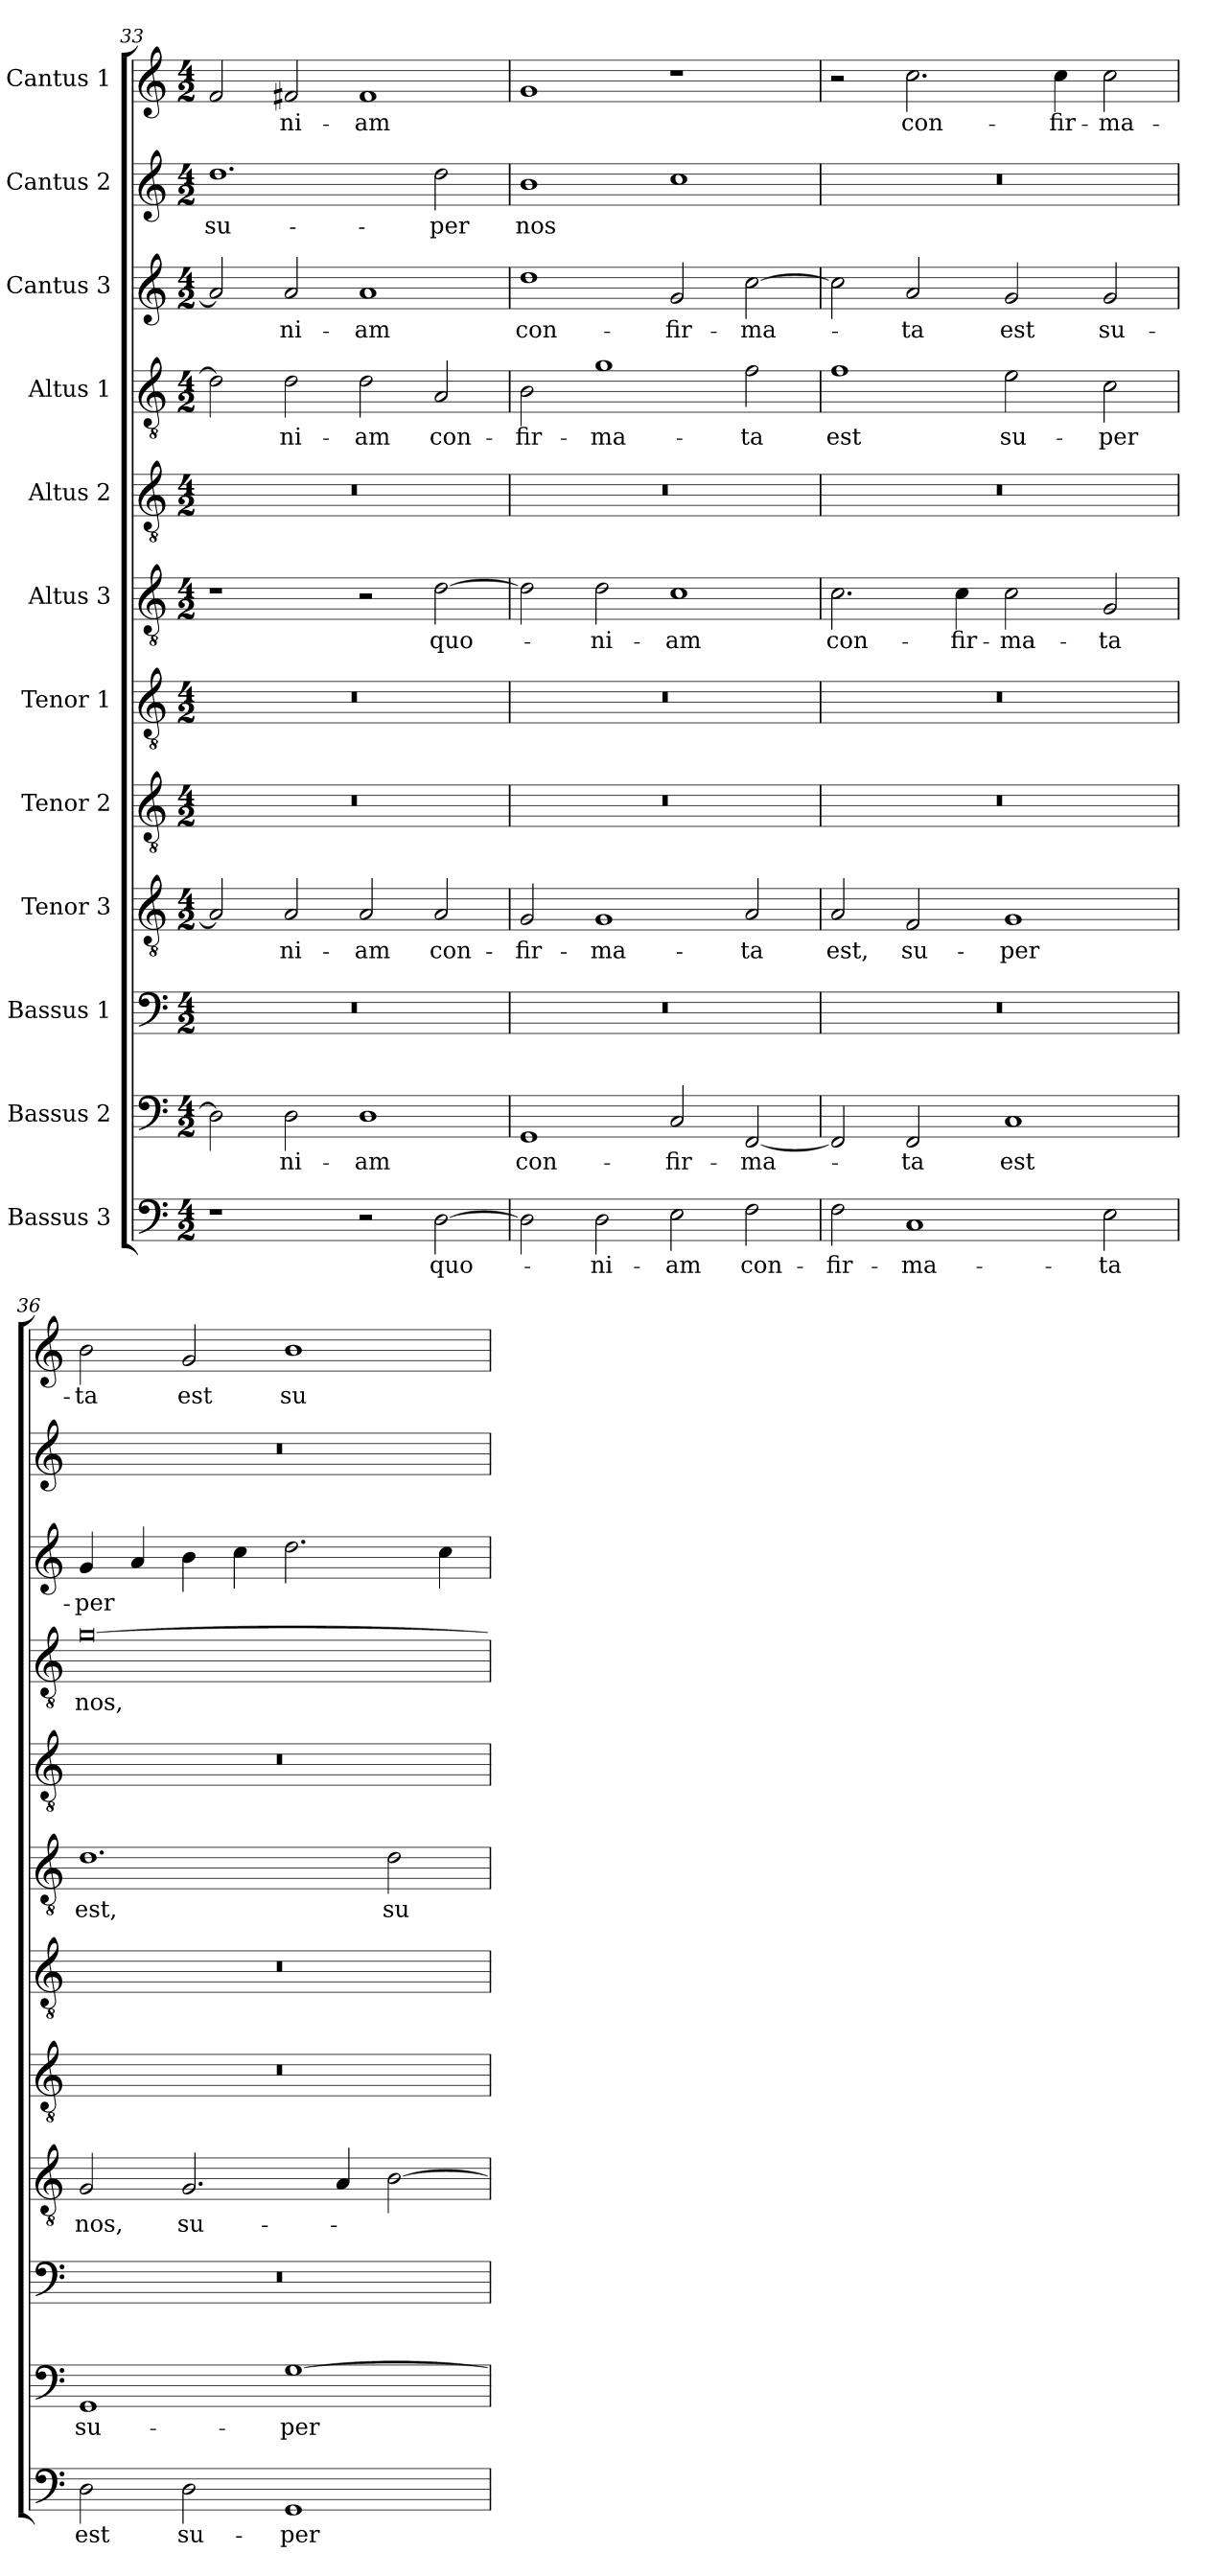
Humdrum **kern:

**kern	**text	**kern	**text	**kern	**kern	**text	**kern	**kern	**kern	**text	**kern	**kern	**text	**kern	**text	**kern	**text	**kern	**text
*part12	*part12	*part11	*part11	*part10	*part9	*part9	*part8	*part7	*part6	*part6	*part5	*part4	*part4	*part3	*part3	*part2	*part2	*part1	*part1
*staff12	*staff12	*staff11	*staff11	*staff10	*staff9	*staff9	*staff8	*staff7	*staff6	*staff6	*staff5	*staff4	*staff4	*staff3	*staff3	*staff2	*staff2	*staff1	*staff1
*I"Bassus 3	*	*I"Bassus 2	*	*I"Bassus 1	*I"Tenor 3	*	*I"Tenor 2	*I"Tenor 1	*I"Altus 3	*	*I"Altus 2	*I"Altus 1	*	*I"Cantus 3	*	*I"Cantus 2	*	*I"Cantus 1	*
*clefF4	*	*clefF4	*	*clefF4	*clefGv2	*	*clefGv2	*clefGv2	*clefGv2	*	*clefGv2	*clefGv2	*	*clefG2	*	*clefG2	*	*clefG2	*
*k[]	*	*k[]	*	*k[]	*k[]	*	*k[]	*k[]	*k[]	*	*k[]	*k[]	*	*k[]	*	*k[]	*	*k[]	*
*C:	*	*C:	*	*C:	*C:	*	*C:	*C:	*C:	*	*C:	*C:	*	*C:	*	*C:	*	*C:	*
*M4/2	*	*M4/2	*	*M4/2	*M4/2	*	*M4/2	*M4/2	*M4/2	*	*M4/2	*M4/2	*	*M4/2	*	*M4/2	*	*M4/2	*
=33	=33	=33	=33	=33	=33	=33	=33	=33	=33	=33	=33	=33	=33	=33	=33	=33	=33	=33	=33
!	!	!	!	!	!	!	!	!	!	!	!	!	!	!	!	!	!LO:LY:b	!	!
1r	.	2D\]	.	0r	2A/]	.	0r	0r	1r	.	0r	2d\]	.	2a/]	.	1.dd	su-	2f/	.
!	!	!	!LO:LY:b	!	!	!LO:LY:b	!	!	!	!	!	!	!LO:LY:b	!	!LO:LY:b	!	!	!	!LO:LY:b
.	.	2D\	-ni-	.	2A/	-ni-	.	.	.	.	.	2d\	-ni-	2a/	-ni-	.	.	2f#/	-ni-
!	!	!	!LO:LY:b	!	!	!LO:LY:b	!	!	!	!	!	!	!LO:LY:b	!	!LO:LY:b	!	!	!	!LO:LY:b
2r	.	1D	-am	.	2A/	-am	.	.	2r	.	.	2d\	-am	1a	-am	.	.	1f#	-am
!	!LO:LY:b	!	!	!	!	!LO:LY:b	!	!	!	!LO:LY:b	!	!	!LO:LY:b	!	!	!	!LO:LY:b	!	!
[2D\	quo-	.	.	.	2A/	con-	.	.	[2d\	quo-	.	2A/	con-	.	.	2dd\	-per	.	.
=34	=34	=34	=34	=34	=34	=34	=34	=34	=34	=34	=34	=34	=34	=34	=34	=34	=34	=34	=34
!	!	!	!LO:LY:b	!	!	!LO:LY:b	!	!	!	!	!	!	!LO:LY:b	!	!LO:LY:b	!	!LO:LY:b	!	!
2D\]	.	1GG	con-	0r	2G/	-fir-	0r	0r	2d\]	.	0r	2B\	-fir-	1dd	con-	1b	nos	1g	.
!	!LO:LY:b	!	!	!	!	!LO:LY:b	!	!	!	!LO:LY:b	!	!	!LO:LY:b	!	!	!	!	!	!
2D\	-ni-	.	.	.	1G	-ma-	.	.	2d\	-ni-	.	1g	-ma-	.	.	.	.	.	.
!	!LO:LY:b	!	!LO:LY:b	!	!	!	!	!	!	!LO:LY:b	!	!	!	!	!LO:LY:b	!	!	!	!
2E\	-am	2C/	-fir-	.	.	.	.	.	1c	-am	.	.	.	2g/	-fir-	1cc	.	1r	.
!	!LO:LY:b	!	!LO:LY:b	!	!	!LO:LY:b	!	!	!	!	!	!	!LO:LY:b	!	!LO:LY:b	!	!	!	!
2F\	con-	[2FF/	-ma-	.	2A/	-ta	.	.	.	.	.	2f\	-ta	[2cc\	-ma-	.	.	.	.
=35	=35	=35	=35	=35	=35	=35	=35	=35	=35	=35	=35	=35	=35	=35	=35	=35	=35	=35	=35
!	!LO:LY:b	!	!	!	!	!LO:LY:b	!	!	!	!LO:LY:b	!	!	!LO:LY:b	!	!	!	!	!	!
2F\	-fir-	2FF/]	.	0r	2A/	est,	0r	0r	2.c\	con-	0r	1f	est	2cc\]	.	0r	.	2r	.
!	!LO:LY:b	!	!LO:LY:b	!	!	!LO:LY:b	!	!	!	!	!	!	!	!	!LO:LY:b	!	!	!	!LO:LY:b
1C	-ma-	2FF/	-ta	.	2F/	su-	.	.	.	.	.	.	.	2a/	-ta	.	.	2.cc\	con-
!	!	!	!	!	!	!	!	!	!	!LO:LY:b	!	!	!	!	!	!	!	!	!
.	.	.	.	.	.	.	.	.	4c\	-fir-	.	.	.	.	.	.	.	.	.
!	!	!	!LO:LY:b	!	!	!LO:LY:b	!	!	!	!LO:LY:b	!	!	!LO:LY:b	!	!LO:LY:b	!	!	!	!
.	.	1C	est	.	1G	-per	.	.	2c\	-ma-	.	2e\	su-	2g/	est	.	.	.	.
!	!	!	!	!	!	!	!	!	!	!	!	!	!	!	!	!	!	!	!LO:LY:b
.	.	.	.	.	.	.	.	.	.	.	.	.	.	.	.	.	.	4cc\	-fir-
!	!LO:LY:b	!	!	!	!	!	!	!	!	!LO:LY:b	!	!	!LO:LY:b	!	!LO:LY:b	!	!	!	!LO:LY:b
2E\	-ta	.	.	.	.	.	.	.	2G/	-ta	.	2c\	-per	2g/	su-	.	.	2cc\	-ma-
!!LO:PB:g=z
=36	=36	=36	=36	=36	=36	=36	=36	=36	=36	=36	=36	=36	=36	=36	=36	=36	=36	=36	=36
!	!LO:LY:b	!	!LO:LY:b	!	!	!LO:LY:b	!	!	!	!LO:LY:b	!	!	!LO:LY:b	!	!LO:LY:b	!	!	!	!LO:LY:b
2D\	est	1GG	su-	0r	2G/	nos,	0r	0r	1.d	est,	0r	[0g	nos,	4g/	-per	0r	.	2b\	-ta
.	.	.	.	.	.	.	.	.	.	.	.	.	.	4a/	.	.	.	.	.
!	!LO:LY:b	!	!	!	!	!LO:LY:b	!	!	!	!	!	!	!	!	!	!	!	!	!LO:LY:b
2D\	su-	.	.	.	2.G/	su-	.	.	.	.	.	.	.	4b\	.	.	.	2g/	est
.	.	.	.	.	.	.	.	.	.	.	.	.	.	4cc\	.	.	.	.	.
!	!LO:LY:b	!	!LO:LY:b	!	!	!	!	!	!	!	!	!	!	!	!	!	!	!	!LO:LY:b
1GG	-per	[1G	-per	.	.	.	.	.	.	.	.	.	.	2.dd\	.	.	.	1b	su-
.	.	.	.	.	4A/	.	.	.	.	.	.	.	.	.	.	.	.	.	.
!	!	!	!	!	!	!	!	!	!	!LO:LY:b	!	!	!	!	!	!	!	!	!
.	.	.	.	.	[2B\	.	.	.	2d\	su-	.	.	.	.	.	.	.	.	.
.	.	.	.	.	.	.	.	.	.	.	.	.	.	4cc\	.	.	.	.	.
=	=	=	=	=	=	=	=	=	=	=	=	=	=	=	=	=	=	=	=
*-	*-	*-	*-	*-	*-	*-	*-	*-	*-	*-	*-	*-	*-	*-	*-	*-	*-	*-	*-
